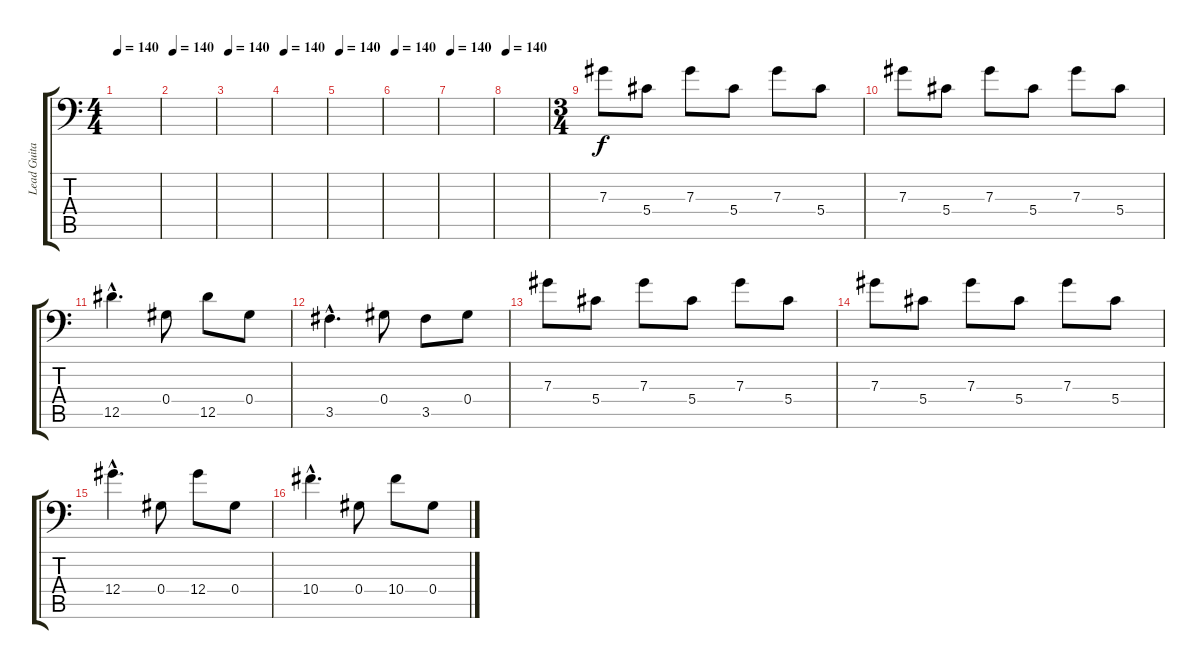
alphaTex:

\track ("Lead Guitar II" "Lead Guita") {instrument distortionguitar}
\staff {score tabs}
\tuning (Bb3 F3 Db3 Ab2 Eb2 Bb1) {hide}
\ts (4 4)
\tempo 140
\clef f4
\ks c
|
\tempo 140
|
\tempo 140
|
\tempo 140
|
\tempo 140
|
\tempo 140
|
\tempo 140
|
\tempo 140
|
\ts (3 4)
7.3.8 5.4.8 7.3.8 5.4.8 7.3.8 5.4.8 |
7.3.8 5.4.8 7.3.8 5.4.8 7.3.8 5.4.8 |
12.5{hac}.4{d} 0.4.8 12.5.8 0.4.8 |
3.5{hac}.4{d} 0.4.8 3.5.8 0.4.8 |
7.3.8 5.4.8 7.3.8 5.4.8 7.3.8 5.4.8 |
7.3.8 5.4.8 7.3.8 5.4.8 7.3.8 5.4.8 |
12.4{hac}.4{d} 0.4.8 12.4.8 0.4.8 |
10.4{hac}.4{d} 0.4.8 10.4.8 0.4.8
